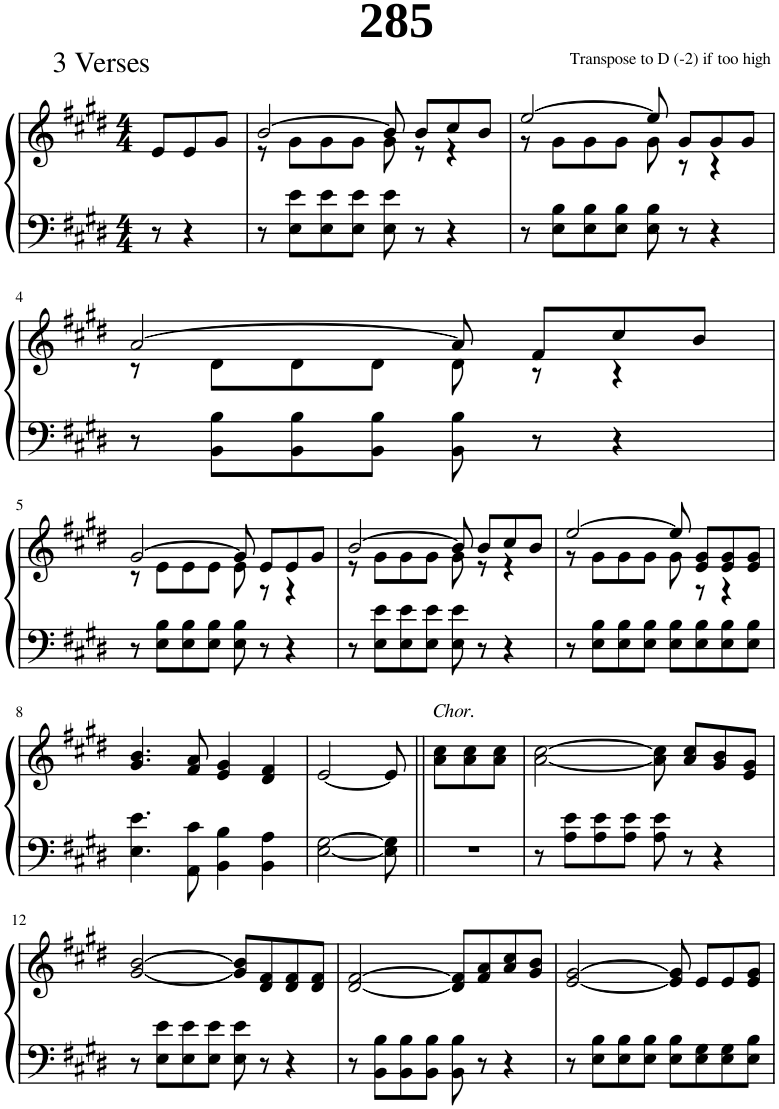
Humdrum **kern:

**kern	**kern
*part1	*part1
*staff2	*staff1
*I"Piano	*
*I'Pno.	*
*clefF4	*clefG2
*k[f#c#g#d#]	*k[f#c#g#d#]
*M4/4	*M4/4
=1	=1
8r	8e/L
4r	8e/
.	8g#/J
=2	=2
*	*^
8r	[2b/	8r
8E\ 8e\L	.	8g#\L
8E\ 8e\	.	8g#\
8E\ 8e\J	.	8g#\J
8E\ 8e\	8b/]	8g#\
8r	8b/L	8r
4r	8cc#/	4r
.	8b/J	.
=3	=3	=3
8r	[2ee/	8r
8E\ 8B\L	.	8g#\L
8E\ 8B\	.	8g#\
8E\ 8B\J	.	8g#\J
8E\ 8B\	8ee/]	8g#\
8r	8g#/L	8r
4r	8g#/	4r
.	8g#/J	.
!!LO:LB:g=z	!!
=4	=4	=4
8r	[2a/	8r
8BB\ 8B\L	.	8d#\L
8BB\ 8B\	.	8d#\
8BB\ 8B\J	.	8d#\J
8BB\ 8B\	8a/]	8d#\
8r	8f#/L	8r
4r	8cc#/	4r
.	8b/J	.
!!LO:LB:g=z	!!
=5	=5	=5
8r	[2g#/	8r
8E\ 8B\L	.	8e\L
8E\ 8B\	.	8e\
8E\ 8B\J	.	8e\J
8E\ 8B\	8g#/]	8e\
8r	8e/L	8r
4r	8e/	4r
.	8g#/J	.
=6	=6	=6
8r	[2b/	8r
8E\ 8e\L	.	8g#\L
8E\ 8e\	.	8g#\
8E\ 8e\J	.	8g#\J
8E\ 8e\	8b/]	8g#\
8r	8b/L	8r
4r	8cc#/	4r
.	8b/J	.
=7	=7	=7
8r	[2ee/	8r
8E\ 8B\L	.	8g#\L
8E\ 8B\	.	8g#\
8E\ 8B\J	.	8g#\J
8E\ 8B\L	8ee/]	8g#\
8E\ 8B\	8e/ 8g#/L	8r
8E\ 8B\	8e/ 8g#/	4r
8E\ 8B\J	8e/ 8g#/J	.
*	*v	*v
!!LO:LB:g=z
=8	=8
4.E\ 4.e\	4.g#/ 4.b/
8AA\ 8c#\	8f#/ 8a/
4BB\ 4B\	4e/ 4g#/
4BB\ 4A\	4d#/ 4f#/
=9	=9
[2E\ [2G#\	[2e/
8E\] 8G#\]	8e/]
=10||	=10||
!	!LO:TX:a:i:t=Chor.
1r	8a\ 8cc#\L
.	8a\ 8cc#\
.	8a\ 8cc#\J
.	2ryy
.	8ryy
=11	=11
8r	[2a\ [2cc#\
8A\ 8e\L	.
8A\ 8e\	.
8A\ 8e\J	.
8A\ 8e\	8a\] 8cc#\]
8r	8a/ 8cc#/L
4r	8g#/ 8b/
.	8e/ 8g#/J
!!LO:LB:g=z
=12	=12
8r	[2g#/ [2b/
8E\ 8e\L	.
8E\ 8e\	.
8E\ 8e\J	.
8E\ 8e\	8g#/] 8b/]L
8r	8d#/ 8f#/
4r	8d#/ 8f#/
.	8d#/ 8f#/J
=13	=13
8r	[2d#/ [2f#/
8BB\ 8B\L	.
8BB\ 8B\	.
8BB\ 8B\J	.
8BB\ 8B\	8d#/] 8f#/]L
8r	8f#/ 8a/
4r	8a/ 8cc#/
.	8g#/ 8b/J
=14	=14
8r	[2e/ [2g#/
8E\ 8B\L	.
8E\ 8B\	.
8E\ 8B\J	.
8E\ 8B\L	8e/] 8g#/]
8E\ 8G#\	8e/L
8E\ 8G#\	8e/
8E\ 8B\J	8e/ 8g#/J
=	=
*-	*-
